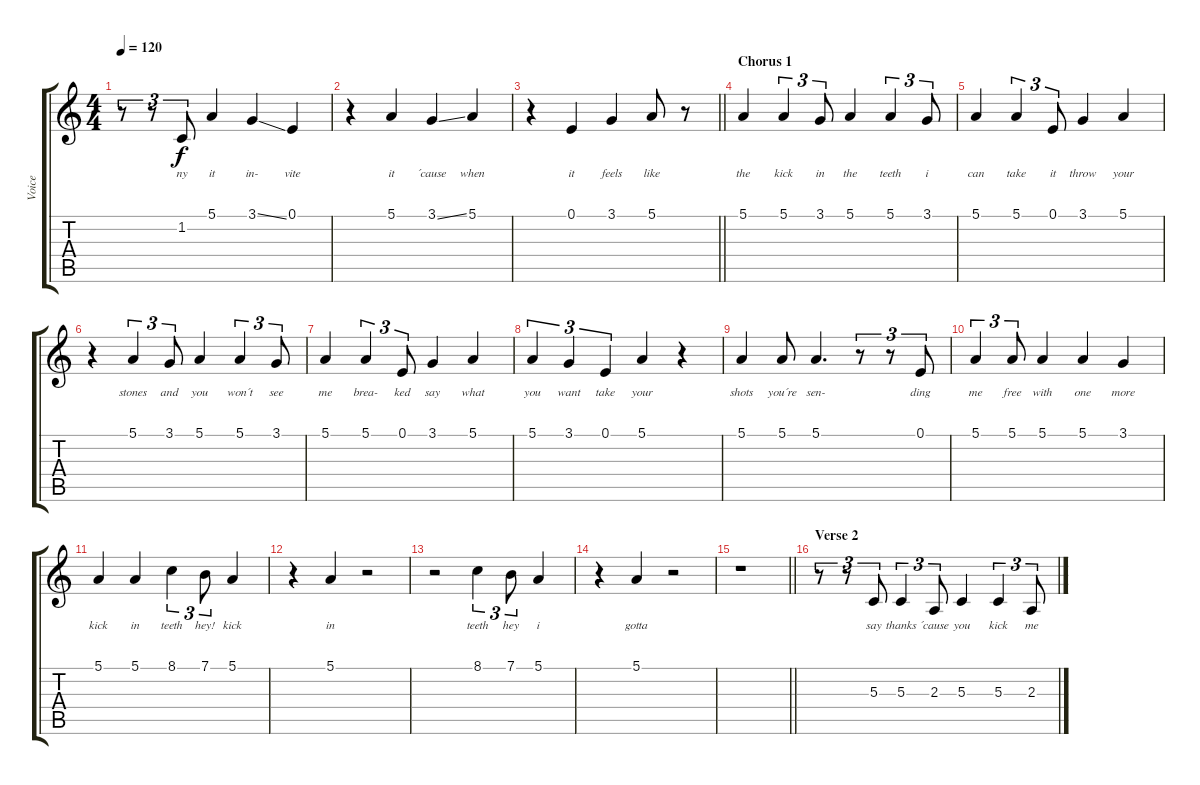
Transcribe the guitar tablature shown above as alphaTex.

\track ("Voice" "Voice") {instrument flute}
\staff {score tabs}
\tuning (E4 B3 G3 D3 A2 E2) {hide}
\ts (4 4)
\tempo 120
\clef g2
\ks c
r.8{tu (3 2) dy f} r.8{tu (3 2)} 1.2.8{tu (3 2) lyrics (0 "ny") lyrics (1 "") lyrics (2 "") lyrics (3 "") lyrics (4 "")} 5.1.4{lyrics (0 "it") lyrics (1 "") lyrics (2 "") lyrics (3 "") lyrics (4 "")} 3.1{ss}.4{lyrics (0 "in-") lyrics (1 "") lyrics (2 "") lyrics (3 "") lyrics (4 "")} 0.1.4{lyrics (0 "vite") lyrics (1 "") lyrics (2 "") lyrics (3 "") lyrics (4 "")} |
r.4 5.1.4{lyrics (0 "it") lyrics (1 "") lyrics (2 "") lyrics (3 "") lyrics (4 "")} 3.1{ss}.4{lyrics (0 "´cause") lyrics (1 "") lyrics (2 "") lyrics (3 "") lyrics (4 "")} 5.1.4{lyrics (0 "when") lyrics (1 "") lyrics (2 "") lyrics (3 "") lyrics (4 "")} |
\barLineRight lightlight
r.4 0.1.4{lyrics (0 "it") lyrics (1 "") lyrics (2 "") lyrics (3 "") lyrics (4 "")} 3.1.4{lyrics (0 "feels") lyrics (1 "") lyrics (2 "") lyrics (3 "") lyrics (4 "")} 5.1.8{lyrics (0 "like") lyrics (1 "") lyrics (2 "") lyrics (3 "") lyrics (4 "")} r.8 |
\section ("" "Chorus 1")
5.1.4{lyrics (0 "the") lyrics (1 "") lyrics (2 "") lyrics (3 "") lyrics (4 "")} 5.1.4{tu (3 2) lyrics (0 "kick") lyrics (1 "") lyrics (2 "") lyrics (3 "") lyrics (4 "")} 3.1.8{tu (3 2) lyrics (0 "in") lyrics (1 "") lyrics (2 "") lyrics (3 "") lyrics (4 "")} 5.1.4{lyrics (0 "the") lyrics (1 "") lyrics (2 "") lyrics (3 "") lyrics (4 "")} 5.1.4{tu (3 2) lyrics (0 "teeth") lyrics (1 "") lyrics (2 "") lyrics (3 "") lyrics (4 "")} 3.1.8{tu (3 2) lyrics (0 "i") lyrics (1 "") lyrics (2 "") lyrics (3 "") lyrics (4 "")} |
5.1.4{lyrics (0 "can") lyrics (1 "") lyrics (2 "") lyrics (3 "") lyrics (4 "")} 5.1.4{tu (3 2) lyrics (0 "take") lyrics (1 "") lyrics (2 "") lyrics (3 "") lyrics (4 "")} 0.1.8{tu (3 2) lyrics (0 "it") lyrics (1 "") lyrics (2 "") lyrics (3 "") lyrics (4 "")} 3.1.4{lyrics (0 "throw") lyrics (1 "") lyrics (2 "") lyrics (3 "") lyrics (4 "")} 5.1.4{lyrics (0 "your") lyrics (1 "") lyrics (2 "") lyrics (3 "") lyrics (4 "")} |
r.4 5.1.4{tu (3 2) lyrics (0 "stones") lyrics (1 "") lyrics (2 "") lyrics (3 "") lyrics (4 "")} 3.1.8{tu (3 2) lyrics (0 "and") lyrics (1 "") lyrics (2 "") lyrics (3 "") lyrics (4 "")} 5.1.4{lyrics (0 "you") lyrics (1 "") lyrics (2 "") lyrics (3 "") lyrics (4 "")} 5.1.4{tu (3 2) lyrics (0 "won´t") lyrics (1 "") lyrics (2 "") lyrics (3 "") lyrics (4 "")} 3.1.8{tu (3 2) lyrics (0 "see") lyrics (1 "") lyrics (2 "") lyrics (3 "") lyrics (4 "")} |
5.1.4{lyrics (0 "me") lyrics (1 "") lyrics (2 "") lyrics (3 "") lyrics (4 "")} 5.1.4{tu (3 2) lyrics (0 "brea-") lyrics (1 "") lyrics (2 "") lyrics (3 "") lyrics (4 "")} 0.1.8{tu (3 2) lyrics (0 "ked") lyrics (1 "") lyrics (2 "") lyrics (3 "") lyrics (4 "")} 3.1.4{lyrics (0 "say") lyrics (1 "") lyrics (2 "") lyrics (3 "") lyrics (4 "")} 5.1.4{lyrics (0 "what") lyrics (1 "") lyrics (2 "") lyrics (3 "") lyrics (4 "")} |
5.1.4{tu (3 2) lyrics (0 "you") lyrics (1 "") lyrics (2 "") lyrics (3 "") lyrics (4 "")} 3.1.4{tu (3 2) lyrics (0 "want") lyrics (1 "") lyrics (2 "") lyrics (3 "") lyrics (4 "")} 0.1.4{tu (3 2) lyrics (0 "take") lyrics (1 "") lyrics (2 "") lyrics (3 "") lyrics (4 "")} 5.1.4{lyrics (0 "your") lyrics (1 "") lyrics (2 "") lyrics (3 "") lyrics (4 "")} r.4 |
5.1.4{lyrics (0 "shots") lyrics (1 "") lyrics (2 "") lyrics (3 "") lyrics (4 "")} 5.1.8{lyrics (0 "you´re") lyrics (1 "") lyrics (2 "") lyrics (3 "") lyrics (4 "")} 5.1.4{d lyrics (0 "sen-") lyrics (1 "") lyrics (2 "") lyrics (3 "") lyrics (4 "")} r.8{tu (3 2)} r.8{tu (3 2)} 0.1.8{tu (3 2) lyrics (0 "ding") lyrics (1 "") lyrics (2 "") lyrics (3 "") lyrics (4 "")} |
5.1.4{tu (3 2) lyrics (0 "me") lyrics (1 "") lyrics (2 "") lyrics (3 "") lyrics (4 "")} 5.1.8{tu (3 2) lyrics (0 "free") lyrics (1 "") lyrics (2 "") lyrics (3 "") lyrics (4 "")} 5.1.4{lyrics (0 "with") lyrics (1 "") lyrics (2 "") lyrics (3 "") lyrics (4 "")} 5.1.4{lyrics (0 "one") lyrics (1 "") lyrics (2 "") lyrics (3 "") lyrics (4 "")} 3.1.4{lyrics (0 "more") lyrics (1 "") lyrics (2 "") lyrics (3 "") lyrics (4 "")} |
5.1.4{lyrics (0 "kick") lyrics (1 "") lyrics (2 "") lyrics (3 "") lyrics (4 "")} 5.1.4{lyrics (0 "in") lyrics (1 "") lyrics (2 "") lyrics (3 "") lyrics (4 "")} 8.1.4{tu (3 2) lyrics (0 "teeth") lyrics (1 "") lyrics (2 "") lyrics (3 "") lyrics (4 "")} 7.1.8{tu (3 2) lyrics (0 "hey!") lyrics (1 "") lyrics (2 "") lyrics (3 "") lyrics (4 "")} 5.1.4{lyrics (0 "kick") lyrics (1 "") lyrics (2 "") lyrics (3 "") lyrics (4 "")} |
r.4 5.1.4{lyrics (0 "in") lyrics (1 "") lyrics (2 "") lyrics (3 "") lyrics (4 "")} r.2 |
r.2 8.1.4{tu (3 2) lyrics (0 "teeth") lyrics (1 "") lyrics (2 "") lyrics (3 "") lyrics (4 "")} 7.1.8{tu (3 2) lyrics (0 "hey") lyrics (1 "") lyrics (2 "") lyrics (3 "") lyrics (4 "")} 5.1.4{lyrics (0 "i") lyrics (1 "") lyrics (2 "") lyrics (3 "") lyrics (4 "")} |
r.4 5.1.4{lyrics (0 "gotta") lyrics (1 "") lyrics (2 "") lyrics (3 "") lyrics (4 "")} r.2 |
\barLineRight lightlight
r.1 |
\section ("" "Verse 2")
r.8{tu (3 2)} r.8{tu (3 2)} 5.3.8{tu (3 2) lyrics (0 "say") lyrics (1 "") lyrics (2 "") lyrics (3 "") lyrics (4 "")} 5.3.4{tu (3 2) lyrics (0 "thanks") lyrics (1 "") lyrics (2 "") lyrics (3 "") lyrics (4 "")} 2.3.8{tu (3 2) lyrics (0 "´cause") lyrics (1 "") lyrics (2 "") lyrics (3 "") lyrics (4 "")} 5.3.4{lyrics (0 "you") lyrics (1 "") lyrics (2 "") lyrics (3 "") lyrics (4 "")} 5.3.4{tu (3 2) lyrics (0 "kick") lyrics (1 "") lyrics (2 "") lyrics (3 "") lyrics (4 "")} 2.3.8{tu (3 2) lyrics (0 "me") lyrics (1 "") lyrics (2 "") lyrics (3 "") lyrics (4 "")}
